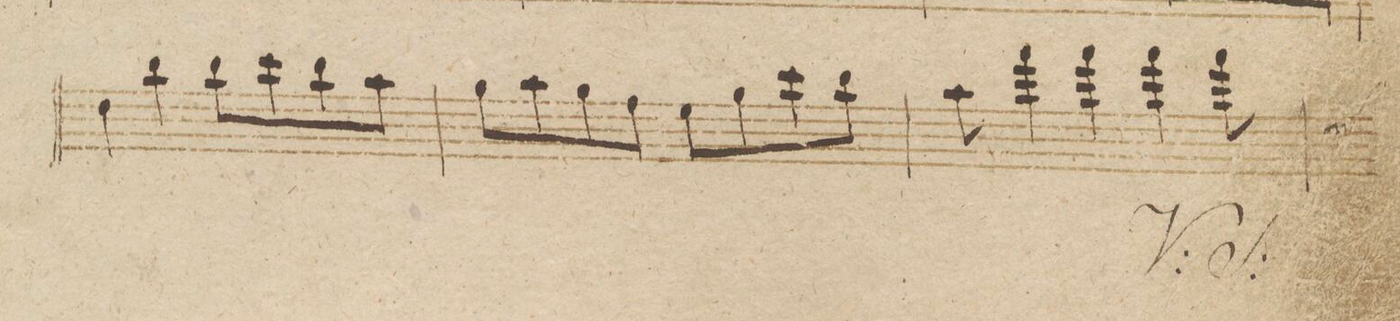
**kern	**dynam
*I"Violino 1mo	*
*clefG2	*
*k[b-]	*
*met(c)	*
*M4/4	*
4dd\	.
4bb-\	.
8bb-\L	.
8ccc\	.
8bb-\	.
8aa\J	.
=198	=198
8gg\L	.
8aa\	.
8gg\	.
8ff\J	.
8ee\L	.
8gg\	.
8ccc\	.
8bb-\J	.
=199	=199
8aa\	.
4fff\	.
4fff\	.
4fff\	.
8fff\	.
=200	=200
*-	*-
